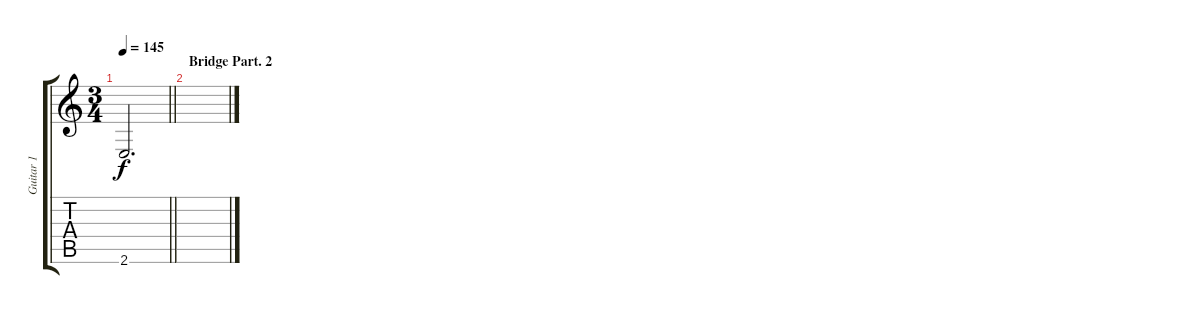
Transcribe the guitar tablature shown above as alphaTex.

\track ("Guitar 1" "Guitar 1") {instrument overdrivenguitar}
\staff {score tabs}
\tuning (E4 B3 G3 D3 A2 D2) {hide}
\ts (3 4)
\tempo 145
\clef g2
\barLineRight lightlight
\ks c
2.6.2{d dy f} |
\section ("" "Bridge Part. 2")
